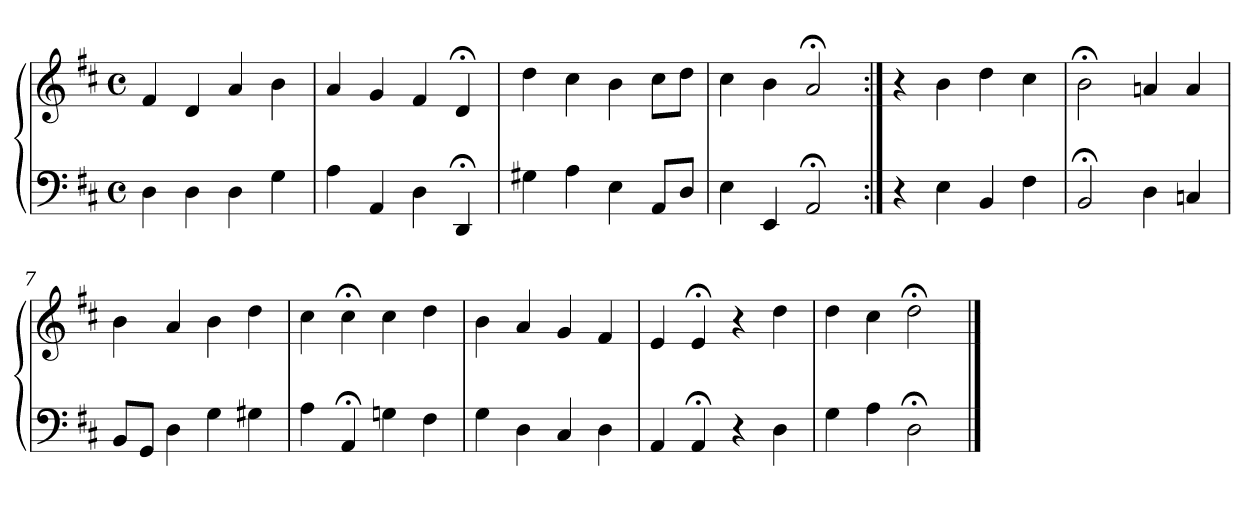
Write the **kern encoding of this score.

**kern	**kern
*part1	*part1
*staff2	*staff1
*clefF4	*clefG2
*k[f#c#]	*k[f#c#]
*M4/4	*M4/4
*met(c)	*met(c)
=1	=1
4D	4f#
4D	4d
4D	4a
4G	4b
=2	=2
4A	4a
4AA	4g
4D	4f#
4DD;<	4d;<
=3	=3
4G#X	4dd
4A	4cc#
4E	4b
8AAL	8cc#L
8DJ	8ddJ
=4	=4
4E	4cc#
4EE	4b
2AA;<	2a;<
=5:|!	=5:|!
4r	4r
4E	4b
4BB	4dd
4F#	4cc#
=6	=6
2BB;<	2b;<
4D	4an
4Cn	4a
=7	=7
8BBL	4b
8GGJ	.
4D	4a
4G	4b
4G#X	4dd
!!LO:LB:g=z
=8	=8
4A	4cc#
4AA;<	4cc#;<
4Gn	4cc#
4F#	4dd
=9	=9
4G	4b
4D	4a
4C#	4g
4D	4f#
=10	=10
4AA	4e
4AA;<	4e;<
4r	4r
4D	4dd
=11	=11
4G	4dd
4A	4cc#
2D;<	2dd;<
==	==
*-	*-
